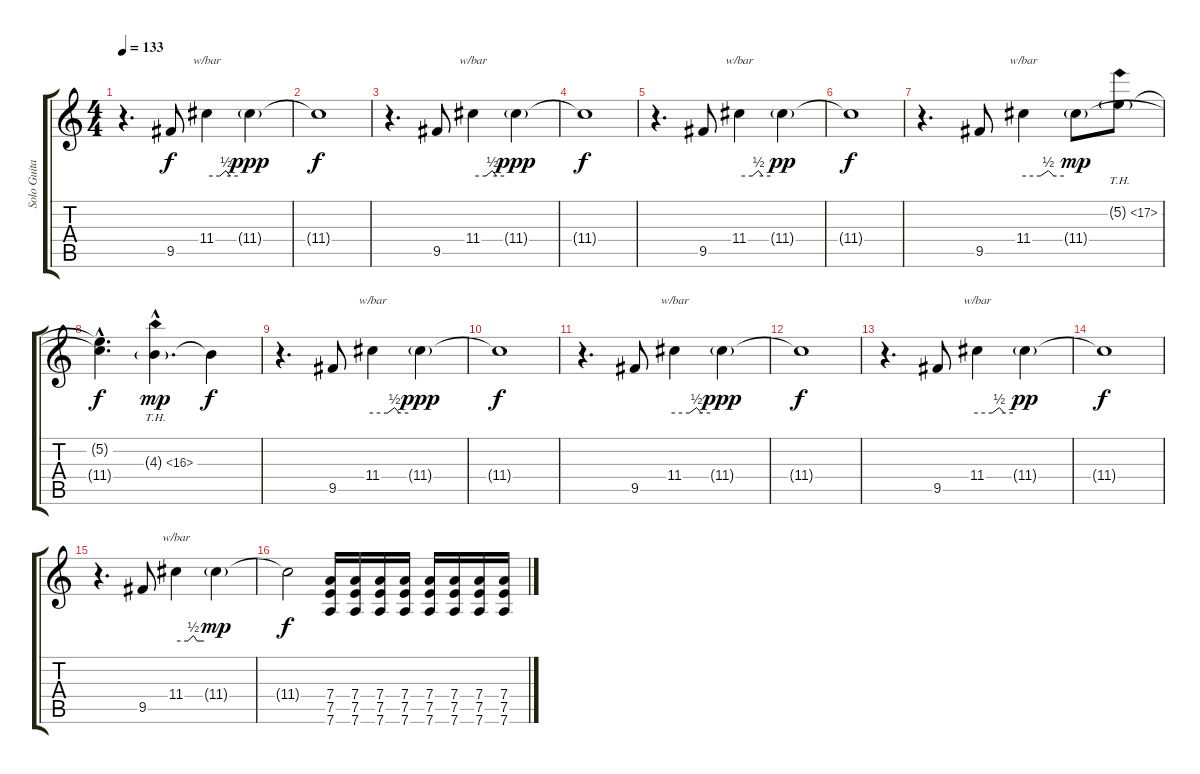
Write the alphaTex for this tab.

\track ("Solo Guitar" "Solo Guita") {instrument electricguitarjazz}
\staff {score tabs}
\tuning (E4 B3 G3 D3 A2 D2) {hide}
\ts (4 4)
\tempo 133
\clef g2
\ks c
r.4{d dy f volume 13 balance 4 instrument electricguitarjazz} 9.5.8 11.4.4{tbe (custom default 0 0 25 0 37 2 45 0 60 0)} 11.4{g}.4{dy ppp} |
11.4{t}.1{dy f} |
r.4{d} 9.5.8 11.4.4{tbe (custom default 0 0 25 0 37 2 45 0 60 0)} 11.4{g}.4{dy ppp} |
11.4{t}.1{dy f} |
r.4{d} 9.5.8 11.4.4{tbe (custom default 0 0 25 0 37 2 45 0 60 0)} 11.4{g}.4{dy pp} |
11.4{t}.1{dy f} |
r.4{d} 9.5.8 11.4.4{tbe (custom default 0 0 25 0 37 2 45 0 60 0)} 11.4{g}.8{dy mp} 5.2{th 12 g}.8 |
(5.2{hac t} 11.4{t}).4{d dy f} 4.3{th 12 g hac}.4{d dy mp} 4.3{t}.4{dy f} |
r.4{d} 9.5.8 11.4.4{tbe (custom default 0 0 25 0 37 2 45 0 60 0)} 11.4{g}.4{dy ppp} |
11.4{t}.1{dy f} |
r.4{d} 9.5.8 11.4.4{tbe (custom default 0 0 25 0 37 2 45 0 60 0)} 11.4{g}.4{dy ppp} |
11.4{t}.1{dy f} |
r.4{d} 9.5.8 11.4.4{tbe (custom default 0 0 25 0 37 2 45 0 60 0)} 11.4{g}.4{dy pp} |
11.4{t}.1{dy f} |
r.4{d} 9.5.8 11.4.4{tbe (custom default 0 0 25 0 37 2 45 0 60 0)} 11.4{g}.4{dy mp} |
11.4{t}.2{dy f} (7.4 7.5 7.6).16{volume 13 balance 8 instrument overdrivenguitar} (7.4 7.5 7.6).16 (7.4 7.5 7.6).16 (7.4 7.5 7.6).16 (7.4 7.5 7.6).16 (7.4 7.5 7.6).16 (7.4 7.5 7.6).16 (7.4 7.5 7.6).16
